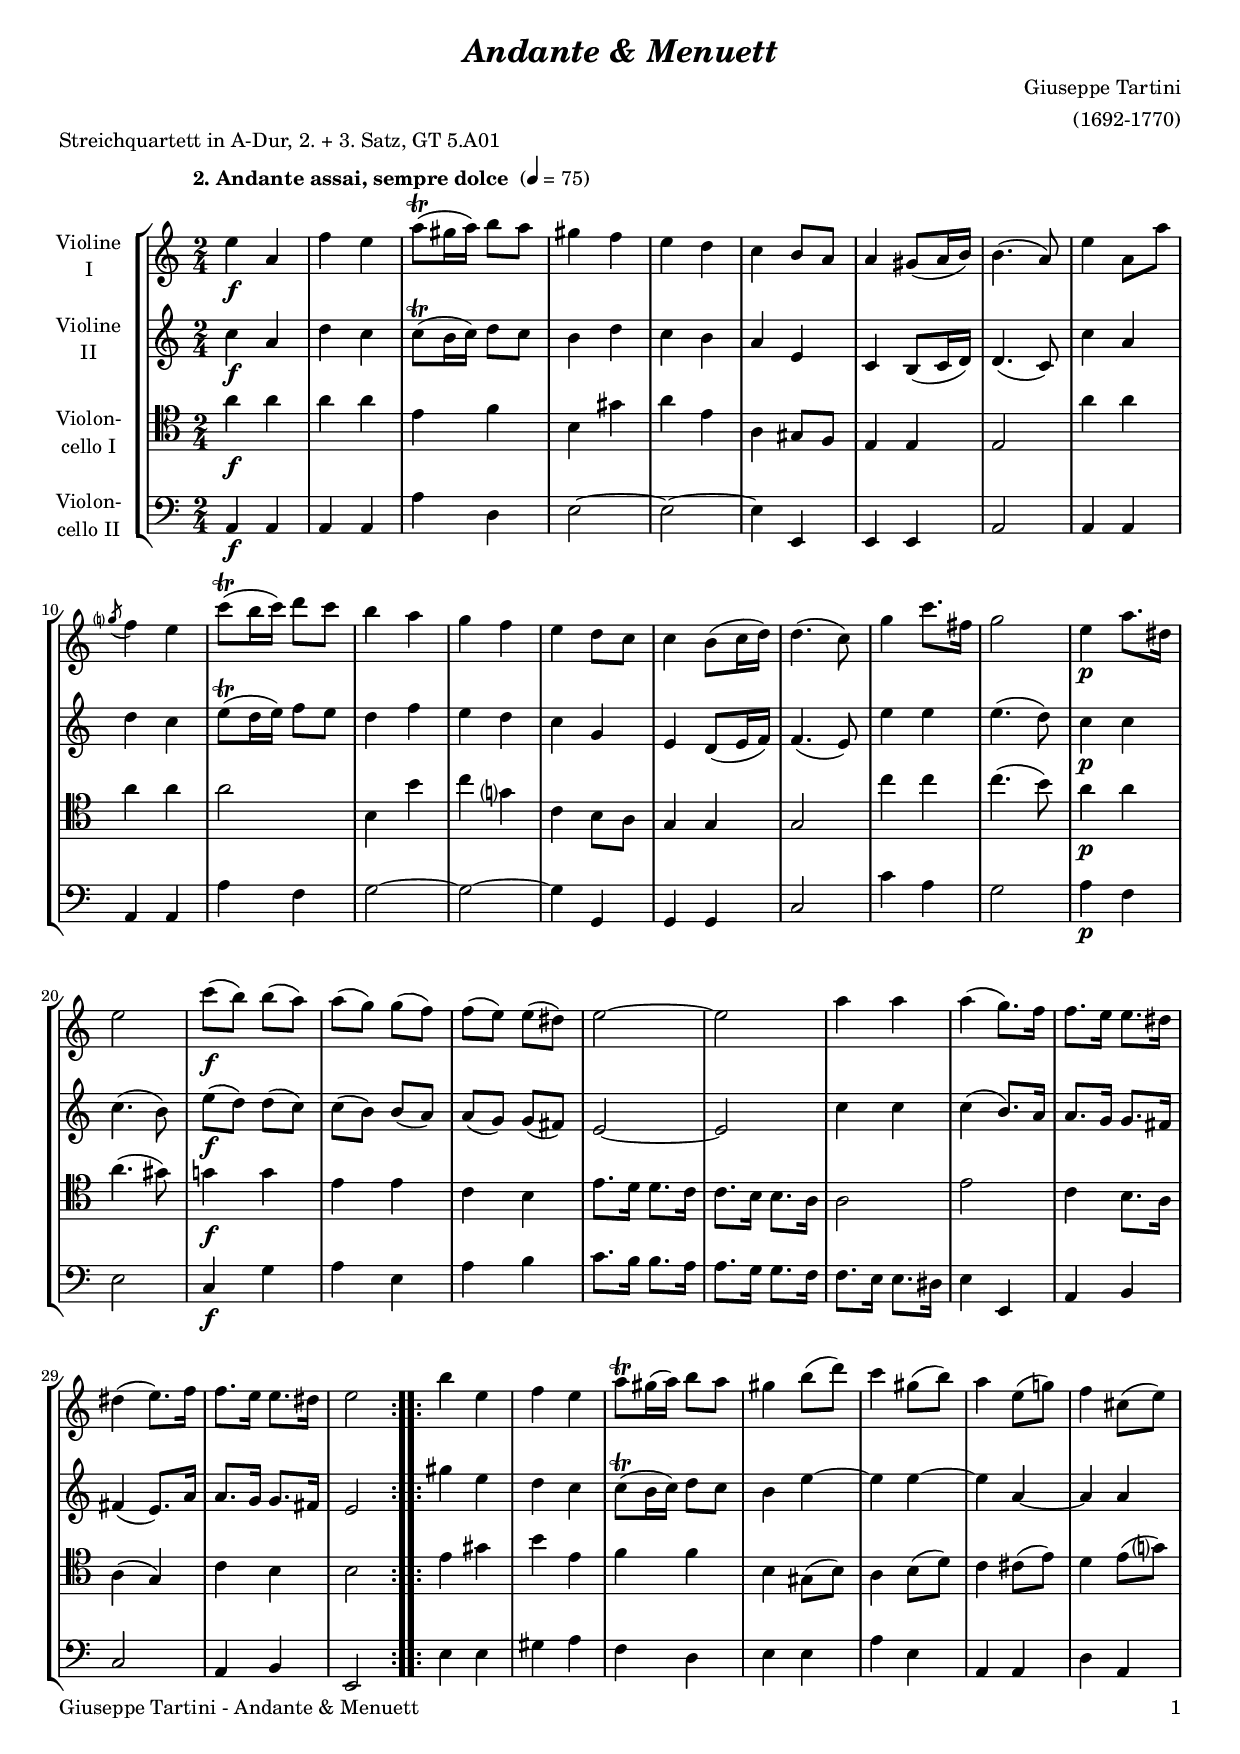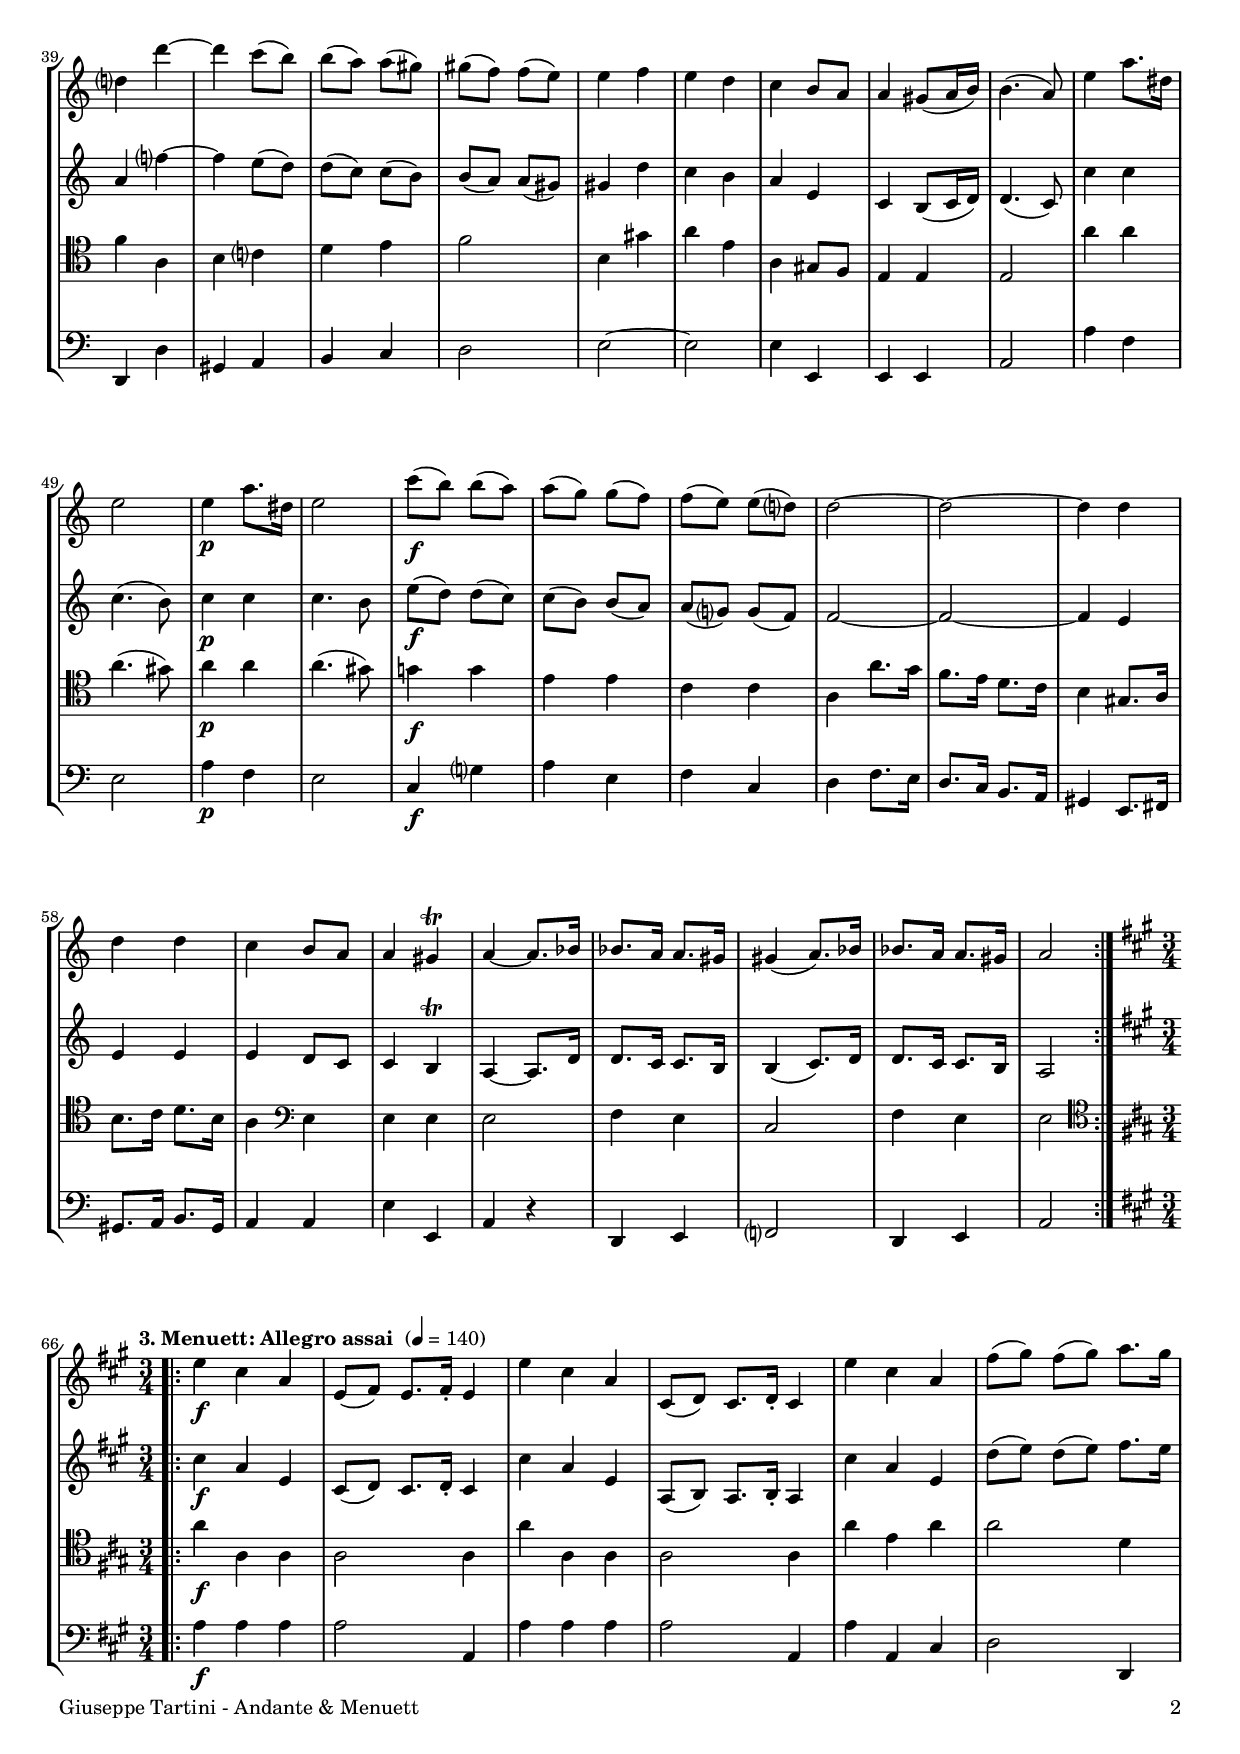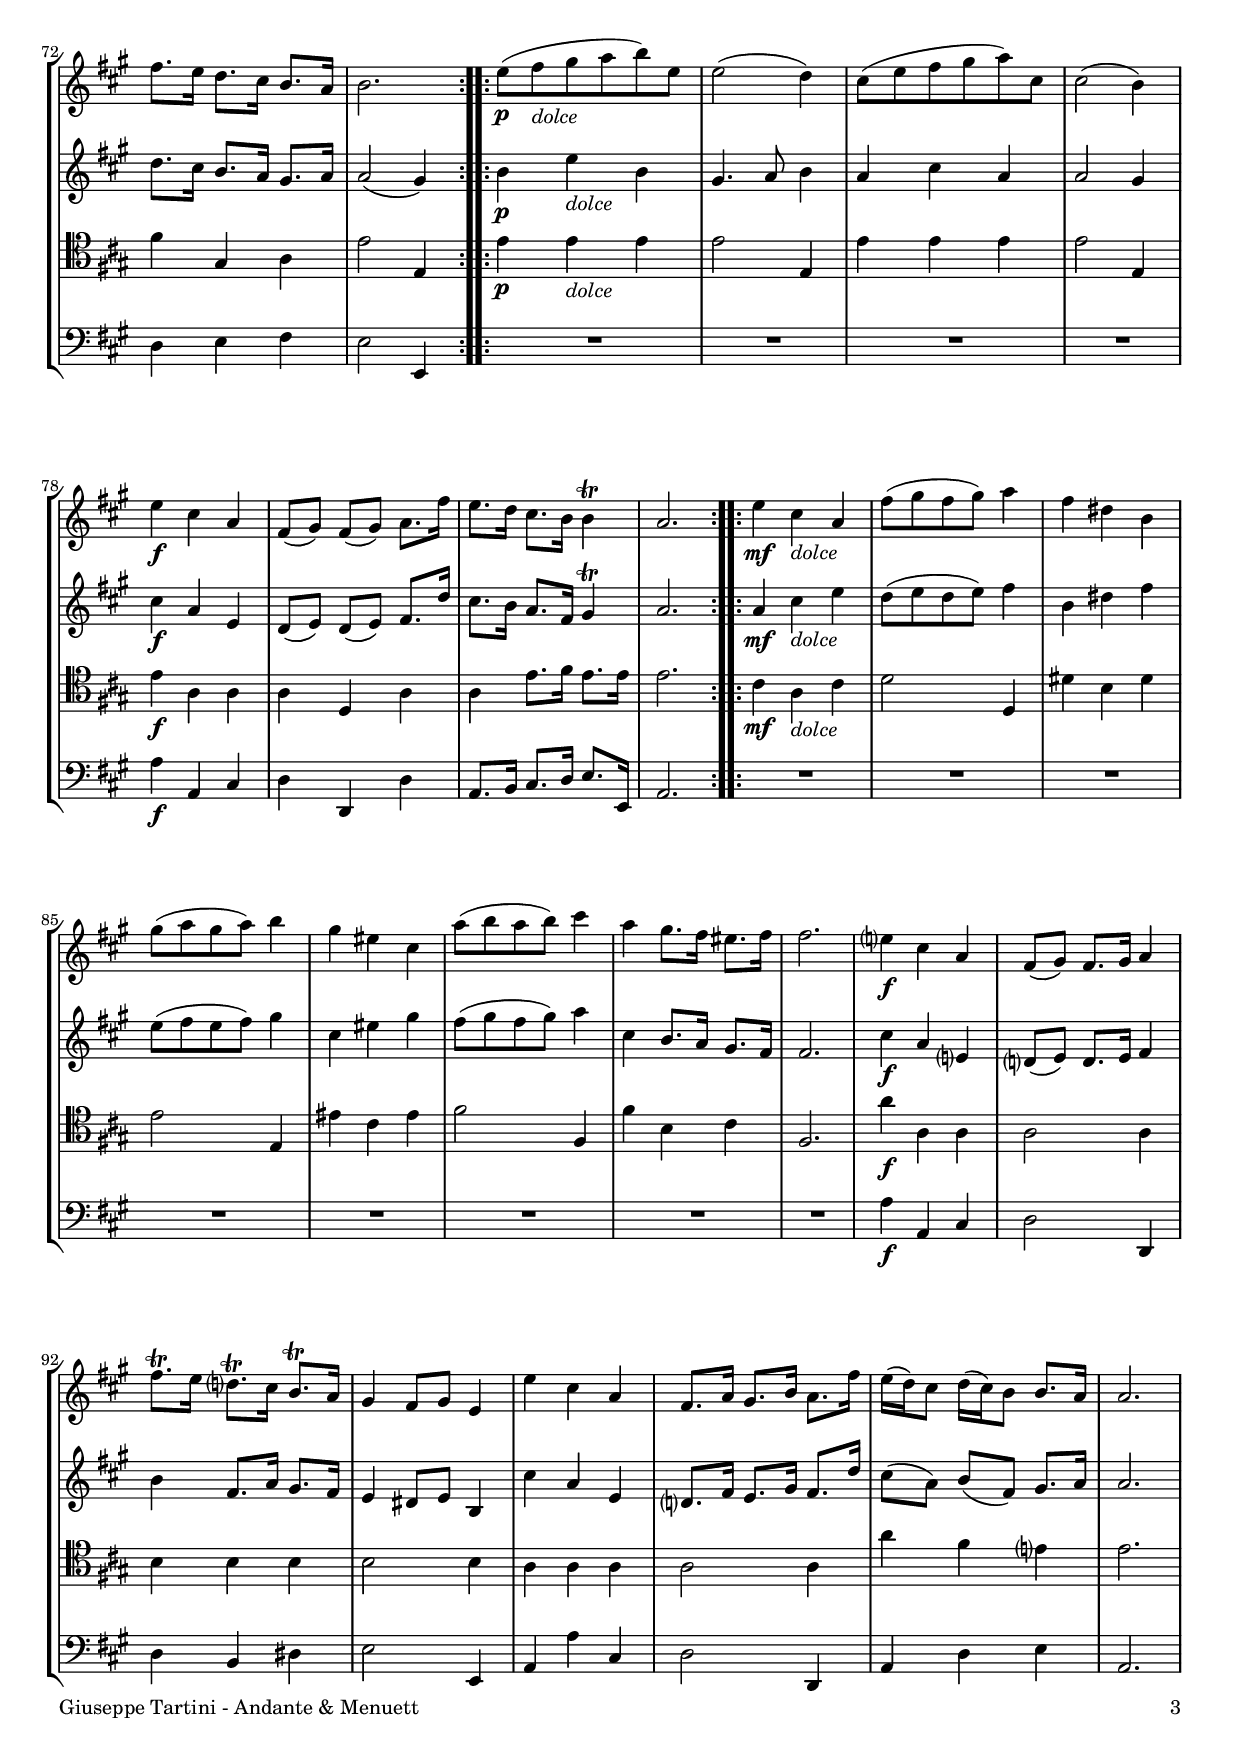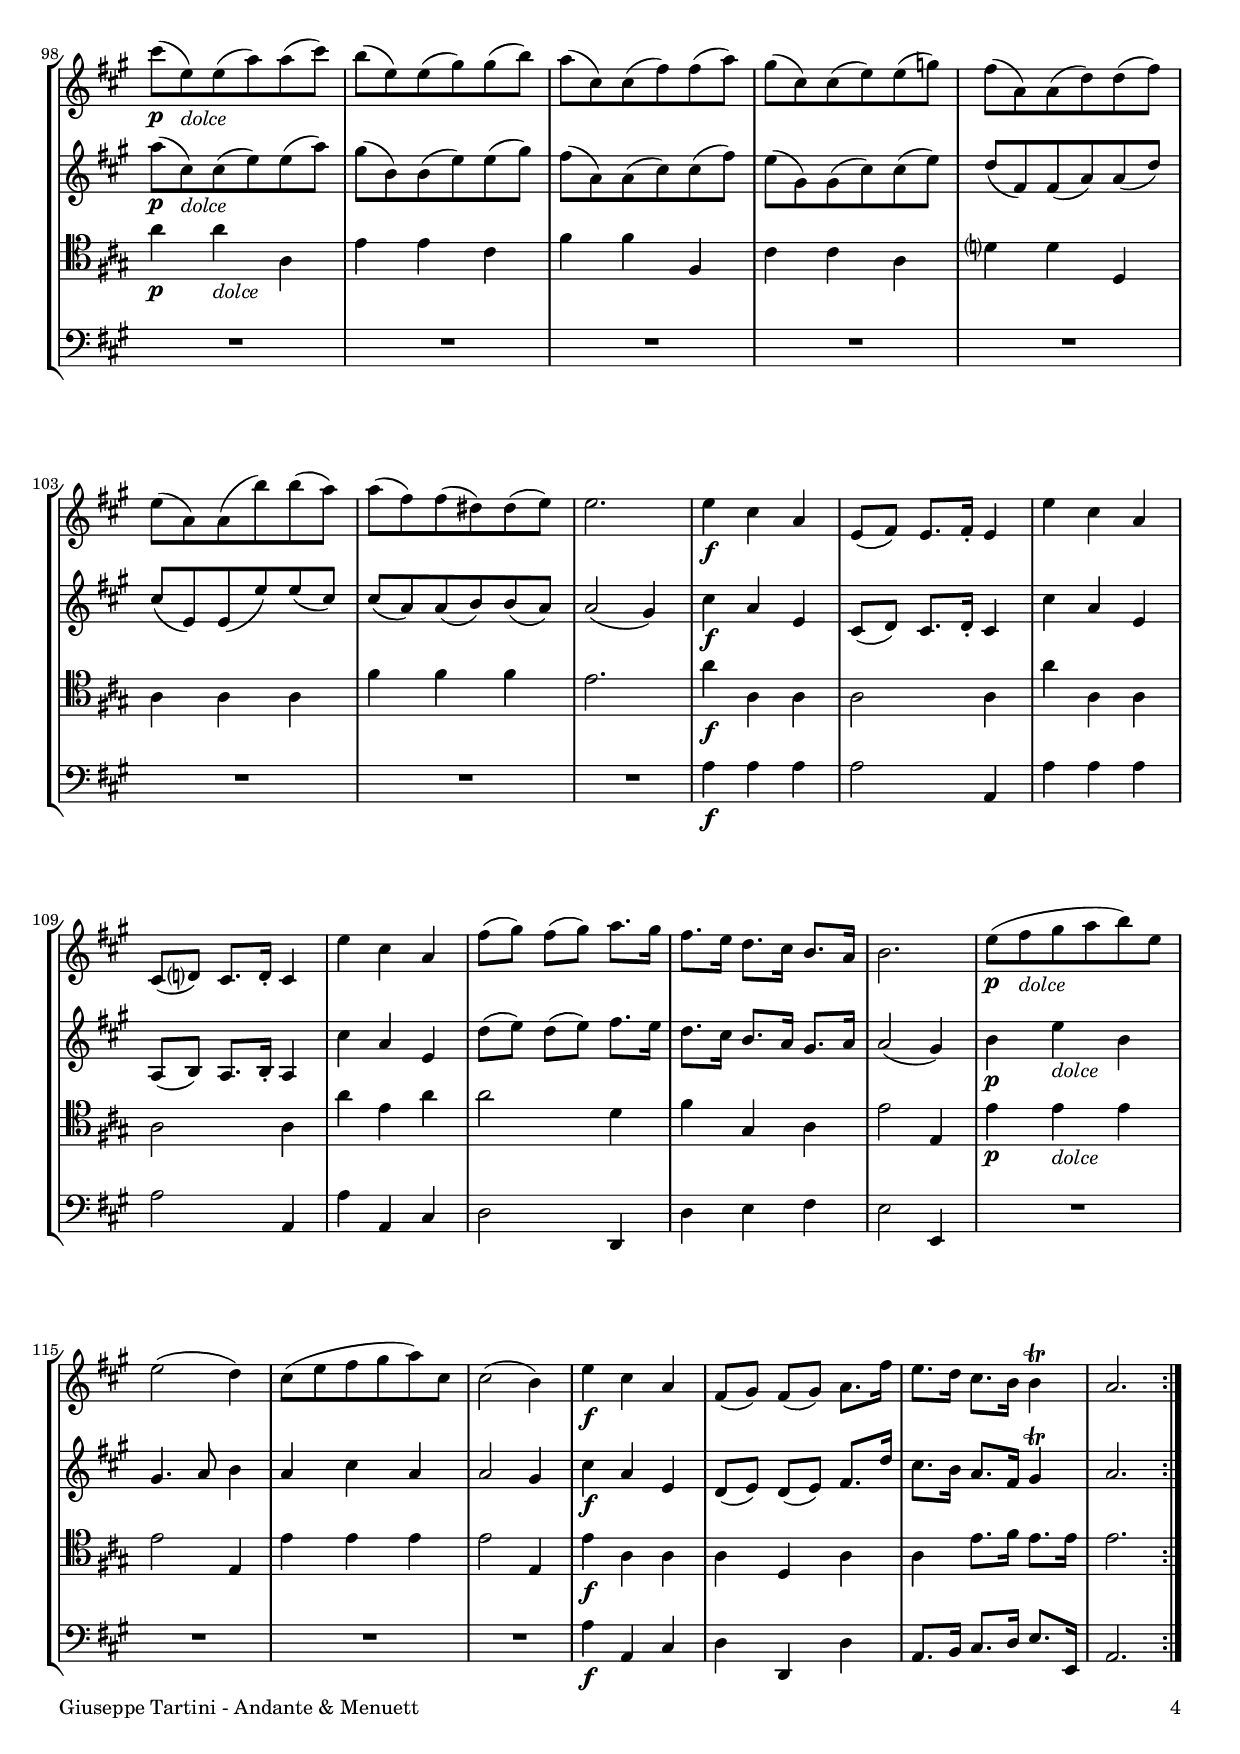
\version "2.22.0"
\include "deutsch.ly"
  
#(set-global-staff-size 17.5)

\header {
  title     = \markup \bold \italic "Andante & Menuett"
  composer  = "Giuseppe Tartini"
  arranger  = "(1692-1770)"
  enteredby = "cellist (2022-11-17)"
  piece     = "Streichquartett in A-Dur, 2. + 3. Satz, GT 5.A01"
}

voiceconsts = {
  \key a \minor
  \time 2/4
  \clef "treble"
%  \numericTimeSignature
  \compressEmptyMeasures
  % Set default beaming for all staves
%  \set Timing.beamExceptions = #'()
%  \set Timing.baseMoment     = #(ly:make-moment 1 4)
%  \set Timing.beatStructure  = #'(1 1 1 1)
}

mifl = "flute"
mivl = "violin"
miba = "cello"
mipz = "pizzicato strings"

introa = {        \tempo "2. Andante assai, sempre dolce " 4=75 }
introb = { \break \tempo "3. Menuett: Allegro assai " 4=140 \time 3/4 \key a \major }

arco = \markup \italic "arco"
dolc = \markup \italic "dolce"
pizz = \markup \italic "(pizz.)"
pora = \mark \markup \box \italic "poco rall."

va = \relative c'' {
  \voiceconsts

  \introa
  \repeat volta 2 {
    e4\f a,
    f' e
    a8(\trill gis16 a) h8 a
    gis4 f
    e d
    c h8 a
    a4 gis8( a16 h)
    h4.( a8)
    e'4 a,8 a'

    \acciaccatura g? f4 e
    c'8(\trill h16 c) d8 c
    h4 a
    g f
    e d8 c
    c4 h8( c16 d)
    d4.( c8)
    g'4 c8. fis,16
    g2

    e4\p a8. dis,16
    e2
    c'8(\f h) h( a)
    a( g) g( f)
    f( e) e( dis)
    e2~
    e
    a4 a
    a( g8.) f16

    f8. e16 e8. dis16
    dis4( e8.) f16
    f8. e16 e8. dis16
    e2
  }

  \repeat volta 2 {
    h'4 e,
    f e
    a8\trill gis16( a) h8 a
    gis4 h8( d)
    c4 gis8( h)

    a4 e8( g!)
    f4 cis8( e)
    d?4 d'~
    d c8( h)
    h( a) a( gis)
    gis( f) f( e)
    e4 f
    e d
    c h8 a
    a4 gis8( a16 h)

    h4.( a8)
    e'4 a8. dis,16
    e2
    e4\p a8. dis,16
    e2
    c'8(\f h) h( a)
    a( g) g( f)
    f( e) e( d?)
    d2~
    d~

    d4 d
    d d
    c h8 a
    a4 gis\trill
    a~ a8. b16
    b8. a16 a8. gis16
    gis4( a8.) b16
    b8. a16 a8. gis16
    a2
  }

  \introb
  \repeat volta 2 {
    e'4\f cis a
    e8( fis) e8. fis16-. e4
    e' cis a
    cis,8( d) cis8. d16-. cis4
    e' cis a
    fis'8( gis) fis( gis) a8. gis16
    fis8. e16 d8. cis16 h8. a16
    h2.
  }
  \repeat volta 2 {
    e8(\p fis_\dolc gis a h) e,
    e2( d4)
    cis8( e fis gis a) cis,
    cis2( h4)
    e\f cis a
    fis8( gis) fis( gis) a8. fis'16
    e8. d16 cis8. h16 h4\trill
    a2.
  }
  \repeat volta 2 {
    e'4\mf cis_\dolc a
    fis'8( gis fis gis) a4
    fis dis h
    gis'8( a gis a) h4
    gis eis cis
    a'8( h a h) cis4
    a gis8. fis16 eis8. fis16
    fis2.
    e?4\f cis a

    fis8( gis) fis8. gis16 a4
    fis'8.\trill e16 d?8.\trill cis16 h8.\trill a16
    gis4 fis8 gis e4
    e' cis a
    fis8. a16 gis8. h16 a8. fis'16
    e( d) cis8 d16( cis) h8 h8. a16
    a2.

    cis'8(\p e,)_\dolc e( a) a( cis)
    h( e,) e( gis) gis( h)
    a( cis,) cis( fis) fis( a)
    gis( cis,) cis( e) e( g)
    fis( a,) a( d) d( fis)
    e( a,) a( h') h( a)

    a( fis) fis( dis) dis( e)
    e2.
    e4\f cis a
    e8( fis) e8. fis16-. e4
    e' cis a
    cis,8( d?) cis8. d16-. cis4
    e' cis a
    fis'8( gis) fis( gis) a8. gis16

    fis8. e16 d8. cis16 h8. a16
    h2.
    e8(\p fis_\dolc gis a h) e,
    e2( d4)
    cis8( e fis gis a) cis,
    cis2( h4)
    e\f cis a
    fis8( gis) fis( gis) a8. fis'16
    e8. d16 cis8. h16 h4\trill
    a2.
  }
}

vb = \relative c'' {
  \voiceconsts

  \introa
  \repeat volta 2 {
    c4\f a
    d c
    c8(\trill h16 c) d8 c
    h4 d
    c h
    a e
    c h8( c16 d)
    d4.( c8)
    c'4 a

    d c
    e8(\trill d16 e) f8 e
    d4 f
    e d
    c g
    e d8( e16 f)
    f4.( e8)
    e'4 e
    e4.( d8)

    c4\p c
    c4.( h8)
    e(\f d) d( c)
    c( h) h( a)
    a( g) g( fis)
    e2~
    e
    c'4 c
    c( h8.) a16

    a8. g16 g8. fis16
    fis4( e8.) a16
    a8. g16 g8. fis16
    e2
  }

  \repeat volta 2 {
    gis'4 e
    d c
    c8(\trill h16 c) d8 c
    h4 e~
    e e~

    e a,~
    a a
    a f'?~
    f e8( d)
    d( c) c( h)
    h( a) a( gis)
    gis4 d'
    c h
    a e

    c h8( c16 d)
    d4.( c8)
    c'4 c
    c4.( h8)
    c4\p c
    c4. h8
    e(\f d) d( c)
    c( h) h( a)
    a( g?) g( f)
    f2~

    f~
    f4 e
    e e
    e d8 c
    c4 h\trill
    a~ a8. d16
    d8. c16 c8. h16
    h4( c8.) d16
    d8. c16 c8. h16
    a2
  }

  \introb
  \repeat volta 2 {
    cis'4\f a e
    cis8( d) cis8. d16-. cis4
    cis' a e
    a,8( h) a8. h16-. a4
    cis' a e
    d'8( e) d( e) fis8. e16

    d8. cis16 h8. a16 gis8. a16
    a2( gis4)
  }
  \repeat volta 2 {
    h\p e_\dolc h
    gis4. a8 h4
    a cis a
    a2 gis4
    cis\f a e
    d8( e) d( e) fis8. d'16

    cis8. h16 a8. fis16 gis4\trill
    a2.
  }
  \repeat volta 2 {
    a4\mf cis_\dolc e
    d8( e d e) fis4
    h, dis fis
    e8( fis e fis) gis4
    cis, eis gis
    fis8( gis fis gis) a4

    cis, h8. a16 gis8. fis16
    fis2.
    cis'4\f a e?
    d?8( e) d8. e16 fis4
    h fis8. a16 gis8. fis16
    e4 dis8 e h4
    cis' a e

    d?8. fis16 e8. gis16 fis8. d'16
    cis8( a) h( fis) gis8. a16
    a2.
    a'8(\p cis,)_\dolc cis( e) e( a)
    gis( h,) h( e) e( gis)

    fis( a,) a( cis) cis( fis)
    e( gis,) gis( cis) cis( e)
    d( fis,) fis( a) a( d)
    cis( e,) e( e') e( cis)
    cis( a) a( h) h( a)

    a2( gis4)
    cis\f a e
    cis8( d) cis8. d16-. cis4
    cis' a e
    a,8( h) a8. h16-. a4
    cis' a e
    d'8( e) d( e) fis8. e16

    d8. cis16 h8. a16 gis8. a16
    a2( gis4)
    h\p e_\dolc h
    gis4. a8 h4
    a cis a
    a2 gis4
    cis\f a e
    d8( e) d( e) fis8. d'16
    cis8. h16 a8. fis16 gis4\trill
    a2.
  }
}

vc = \relative c'' {
  \voiceconsts
  \clef "tenor"

  \introa
  \repeat volta 2 {
    a4\f a
    a a
    e f
    h,
    gis'
    a e
    a, gis8 f
    e4 e
    e2
    a'4 a

    a a
    a2
    h,4 h'
    c g?
    c, h8 a
    g4 g
    g2
    c'4 c
    c4.( h8)
    a4\p a

    a4.( gis8)
    g!4\f g
    e e
    c h
    e8. d16 d8. c16
    c8. h16 h8. a16
    a2
    e'
    c4 h8. a16
    a4( g)
    c h
    h2
  }

  \repeat volta 2 {
    e4 gis
    h e,
    f f
    h, gis8( h)
    a4 h8( d)
    c4 cis8( e)

    d4 e8( g?)
    f4 a,
    h c?
    d e
    f2
    h,4 gis'
    a e
    a, gis8 f
    e4 e
    e2

    a'4 a
    a4.( gis8)
    a4\p a
    a4.( gis8)
    g!4\f g
    e e
    c c
    a a'8. g16

    f8. e16 d8. c16
    h4 gis8. a16
    h8. c16 d8. h16
    a4 \clef "bass" e
    e e
    e2
    f4 e
    c2
    f4 e
    e2
  }

  \introb
  \repeat volta 2 {
    \clef "tenor"
    a'4\f a, a
    a2 a4
    a' a, a
    a2 a4
    a' e a
    a2 d,4
    fis gis, a
    e'2 e,4
  }
  \repeat volta 2 {
    e'\p e_\dolc e
    e2 e,4
    e' e e
    e2 e,4
    e'\f a, a
    a d, a'
    a e'8. fis16 e8. e16
    e2.
  }
  \repeat volta 2 {
    cis4\mf a_\dolc cis
    d2 d,4
    dis' h dis
    e2 e,4
    eis' cis eis
    fis2 fis,4
    fis' h, cis
    fis,2.
    a'4\f a, a

    a2 a4
    h h h
    h2 h4
    a a a
    a2 a4
    a' fis e?
    e2.
    a4\p a_\dolc a,

    e' e cis
    fis fis fis,
    cis' cis a
    d? d d,
    a' a a
    fis' fis fis
    e2.

    a4\f a, a
    a2 a4
    a' a, a
    a2 a4
    a' e a
    a2 d,4
    fis gis, a
    e'2 e,4

    e'\p e_\dolc e
    e2 e,4
    e' e e
    e2 e,4
    e'\f a, a
    a d, a'
    a e'8. fis16 e8. e16
    e2.
  }
}

\include "v4.ily"

music = \new StaffGroup <<
      \new Staff {
	\set Staff.midiInstrument = \mivl
	\set Staff.instrumentName = \markup \center-column { "Violine" "I" }
	\transpose a a { \va }
      }

      \new Staff {
	\set Staff.midiInstrument = \mivl
	\set Staff.instrumentName = \markup \center-column { "Violine" "II" }
	\transpose a a { \vb }
      }

      \new Staff {
	\set Staff.midiInstrument = \miba
	\set Staff.instrumentName = \markup \center-column { "Violon-" "cello I" }
	\transpose a a { \vc }
      }

      \new Staff {
	\set Staff.midiInstrument = \miba
	\set Staff.instrumentName = \markup \center-column { "Violon-" "cello II" }
	\transpose a a { \vd }
      }
>>
\book {
   \paper {
    print-page-number = ##t
    print-first-page-number = ##t
    ragged-last-bottom = ##f
    oddHeaderMarkup = \markup \null
    evenHeaderMarkup = \markup \null
    oddFooterMarkup = \markup {
      \fill-line {
        \on-the-fly #print-page-number-check-first
        "Giuseppe Tartini - Andante & Menuett" \fromproperty #'page:page-number-string
      }
    }
    evenFooterMarkup = \oddFooterMarkup
  } \score {
    \music
    \layout {}
  }

  \score {
    \unfoldRepeats \music

    \midi {
      \context {
        \Score
      }
    }
  }
}